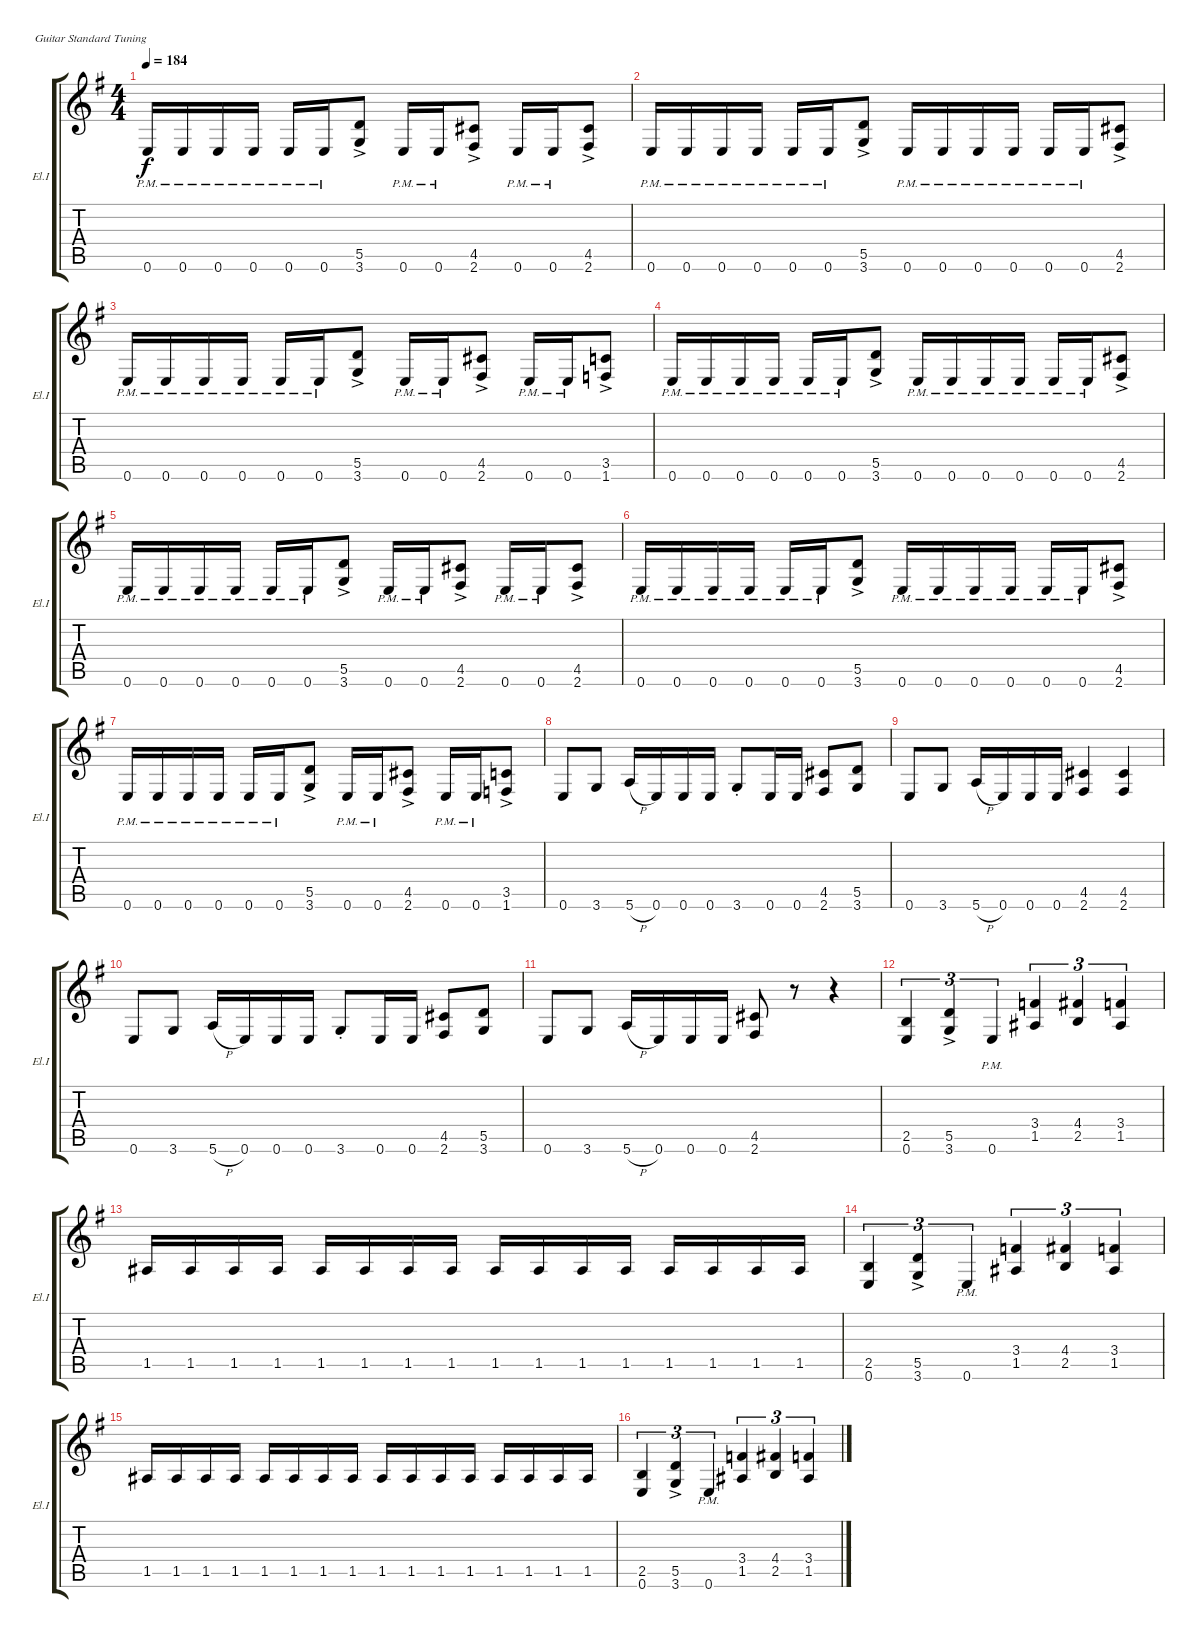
\defaultSystemsLayout 4
\bracketExtendMode groupsimilarinstruments
\useSystemSignSeparator
\singleTrackTrackNamePolicy allsystems
\multiTrackTrackNamePolicy allsystems
\firstSystemTrackNameOrientation horizontal
\otherSystemsTrackNameOrientation horizontal
\track ("Guitar El.I" "El.I") {instrument distortionguitar}
\staff {score tabs}
\tuning (E4 B3 G3 D3 A2 E2)
\ts (4 4)
\tempo 184
\clef g2
\ks eminor
0.6{pm}.16{dy f} 0.6{pm}.16 0.6{pm}.16 0.6{pm}.16 0.6{pm}.16 0.6{pm}.16 (3.6{ac} 5.5{ac}).8 0.6{pm}.16 0.6{pm}.16 (2.6{ac} 4.5{ac}).8 0.6{pm}.16 0.6{pm}.16 (2.6{ac} 4.5{ac}).8 |
0.6{pm}.16 0.6{pm}.16 0.6{pm}.16 0.6{pm}.16 0.6{pm}.16 0.6{pm}.16 (3.6{ac} 5.5{ac}).8 0.6{pm}.16 0.6{pm}.16 0.6{pm}.16 0.6{pm}.16 0.6{pm}.16 0.6{pm}.16 (2.6{ac} 4.5{ac}).8 |
0.6{pm}.16 0.6{pm}.16 0.6{pm}.16 0.6{pm}.16 0.6{pm}.16 0.6{pm}.16 (3.6{ac} 5.5{ac}).8 0.6{pm}.16 0.6{pm}.16 (2.6{ac} 4.5{ac}).8 0.6{pm}.16 0.6{pm}.16 (1.6{ac} 3.5{ac}).8 |
0.6{pm}.16 0.6{pm}.16 0.6{pm}.16 0.6{pm}.16 0.6{pm}.16 0.6{pm}.16 (3.6{ac} 5.5{ac}).8 0.6{pm}.16 0.6{pm}.16 0.6{pm}.16 0.6{pm}.16 0.6{pm}.16 0.6{pm}.16 (2.6{ac} 4.5{ac}).8 |
0.6{pm}.16 0.6{pm}.16 0.6{pm}.16 0.6{pm}.16 0.6{pm}.16 0.6{pm}.16 (3.6{ac} 5.5{ac}).8 0.6{pm}.16 0.6{pm}.16 (2.6{ac} 4.5{ac}).8 0.6{pm}.16 0.6{pm}.16 (2.6{ac} 4.5{ac}).8 |
0.6{pm}.16 0.6{pm}.16 0.6{pm}.16 0.6{pm}.16 0.6{pm}.16 0.6{pm}.16 (3.6{ac} 5.5{ac}).8 0.6{pm}.16 0.6{pm}.16 0.6{pm}.16 0.6{pm}.16 0.6{pm}.16 0.6{pm}.16 (2.6{ac} 4.5{ac}).8 |
0.6{pm}.16 0.6{pm}.16 0.6{pm}.16 0.6{pm}.16 0.6{pm}.16 0.6{pm}.16 (3.6{ac} 5.5{ac}).8 0.6{pm}.16 0.6{pm}.16 (2.6{ac} 4.5{ac}).8 0.6{pm}.16 0.6{pm}.16 (1.6{ac} 3.5{ac}).8 |
0.6.8 3.6.8 5.6{h}.16 0.6.16 0.6.16 0.6.16 3.6{st}.8 0.6.16 0.6.16 (2.6 4.5).8 (5.5 3.6).8 |
0.6.8 3.6.8 5.6{h}.16 0.6.16 0.6.16 0.6.16 (2.6 4.5).4 (4.5 2.6).4 |
0.6.8 3.6.8 5.6{h}.16 0.6.16 0.6.16 0.6.16 3.6{st}.8 0.6.16 0.6.16 (2.6 4.5).8 (5.5 3.6).8 |
0.6.8 3.6.8 5.6{h}.16 0.6.16 0.6.16 0.6.16 (2.6 4.5).8 r.8 r.4 |
(2.5 0.6).4{tu (3 2)} (3.6{ac} 5.5{ac}).4{tu (3 2)} 0.6{pm}.4{tu (3 2)} (1.5 3.4).4{tu (3 2)} (4.4 2.5).4{tu (3 2)} (1.5 3.4).4{tu (3 2)} |
1.5.16 1.5.16 1.5.16 1.5.16 1.5.16 1.5.16 1.5.16 1.5.16 1.5.16 1.5.16 1.5.16 1.5.16 1.5.16 1.5.16 1.5.16 1.5.16 |
(2.5 0.6).4{tu (3 2)} (3.6{ac} 5.5{ac}).4{tu (3 2)} 0.6{pm}.4{tu (3 2)} (1.5 3.4).4{tu (3 2)} (4.4 2.5).4{tu (3 2)} (1.5 3.4).4{tu (3 2)} |
1.5.16 1.5.16 1.5.16 1.5.16 1.5.16 1.5.16 1.5.16 1.5.16 1.5.16 1.5.16 1.5.16 1.5.16 1.5.16 1.5.16 1.5.16 1.5.16 |
(2.5 0.6).4{tu (3 2)} (3.6{ac} 5.5{ac}).4{tu (3 2)} 0.6{pm}.4{tu (3 2)} (1.5 3.4).4{tu (3 2)} (4.4 2.5).4{tu (3 2)} (1.5 3.4).4{tu (3 2)}
